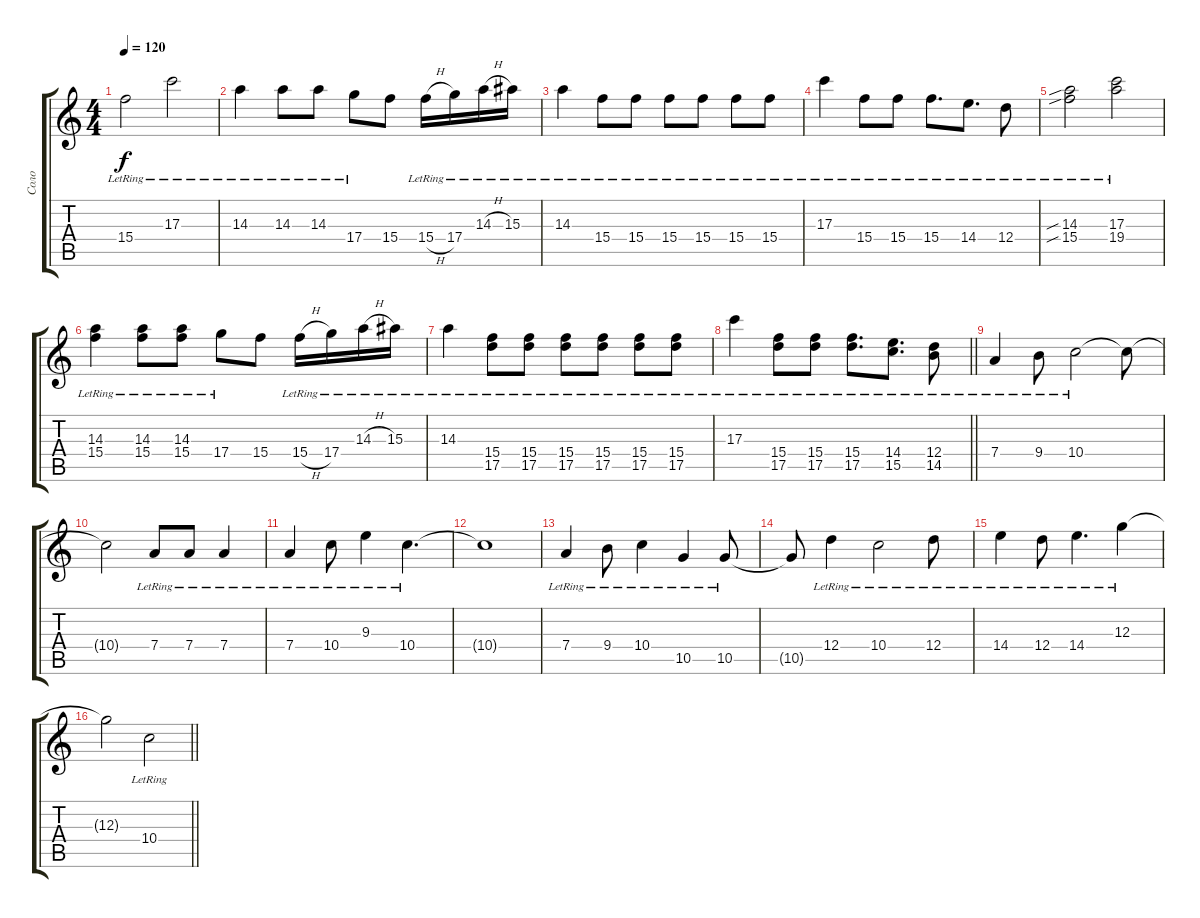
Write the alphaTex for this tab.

\track ("Соло" "Соло") {instrument electricguitarjazz}
\staff {score tabs}
\tuning (E4 B3 G3 D3 A2 E2) {hide}
\ts (4 4)
\section ("" "")
\tempo 120
\clef g2
\ks c
15.4{lr}.2{dy f} 17.3{lr}.2 |
14.3{lr}.4 14.3{lr}.8 14.3{lr}.8 17.4{lr}.8 15.4.8 15.4{h lr}.16 17.4{lr}.16 14.3{h lr}.16 15.3{lr}.16 |
14.3{lr}.4 15.4{lr}.8 15.4{lr}.8 15.4{lr}.8 15.4{lr}.8 15.4{lr}.8 15.4{lr}.8 |
17.3{lr}.4 15.4{lr}.8 15.4{lr}.8 15.4{lr}.8{d} 14.4{lr}.8{d} 12.4{lr}.8 |
(14.3{sib} 15.4{sib lr}).2 (17.3{lr} 19.4).2 |
(14.3{lr} 15.4).4 (14.3{lr} 15.4).8 (14.3{lr} 15.4).8 17.4{lr}.8 15.4.8 15.4{h lr}.16 17.4{lr}.16 14.3{h lr}.16 15.3{lr}.16 |
14.3{lr}.4 (15.4{lr} 17.5).8 (15.4{lr} 17.5).8 (15.4{lr} 17.5).8 (15.4{lr} 17.5).8 (15.4{lr} 17.5).8 (15.4{lr} 17.5).8 |
\barLineRight lightlight
17.3{lr}.4 (15.4{lr} 17.5).8 (15.4{lr} 17.5).8 (15.4{lr} 17.5).8{d} (14.4{lr} 15.5).8{d} (12.4{lr} 14.5).8 |
\section ("" "")
7.4{lr}.4 9.4{lr}.8 10.4{lr}.2 10.4{t}.8 |
10.4{t}.2 7.4{lr}.8 7.4{lr}.8 7.4{lr}.4 |
7.4{lr}.4 10.4{lr}.8 9.3{lr}.4 10.4{lr}.4{d} |
10.4{t}.1 |
7.4{lr}.4 9.4{lr}.8 10.4{lr}.4 10.5{lr}.4 10.5{lr}.8 |
10.5{t}.8 12.4{lr}.4 10.4{lr}.2 12.4{lr}.8 |
14.4{lr}.4 12.4{lr}.8 14.4{lr}.4{d} 12.3{lr}.4 |
\barLineRight lightlight
12.3{t}.2 10.4{lr}.2
